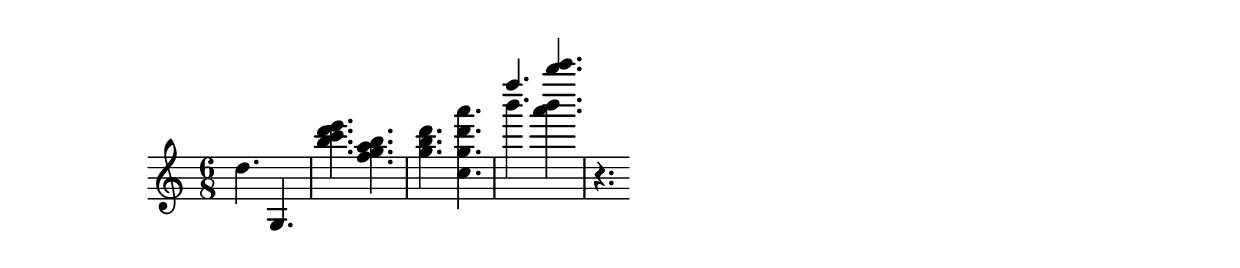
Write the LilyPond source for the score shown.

\version "1.3.146"
\header{
texidoc="
Noteheads can have dots, and rests can too.  Augmentation dots should
never be printed on a staff line, but rather be shifted vertically. They
should go up, but in case of multiple parts, the down stems have down
shifted dots.  (Wanske p. 186) In case of chords, all dots should be in
a column.  The dots go along as rests are shifted to avoid collisions.
"
}



\score { 
  \context Voice \notes\relative c'' {
    \time 6/8
	d4. g,,
	<b''4. c d e>  <f g a b>
	<g b d> <c, g' d' a'>
	
	
	\context Staff <
		\context Voice = VA {  \stemUp   f''  <b c> r4.  }
		\context Voice = VB {  \stemDown b, <a b> r4. }
	>
	
	
  }
  \paper { }  
  \midi { }
}
